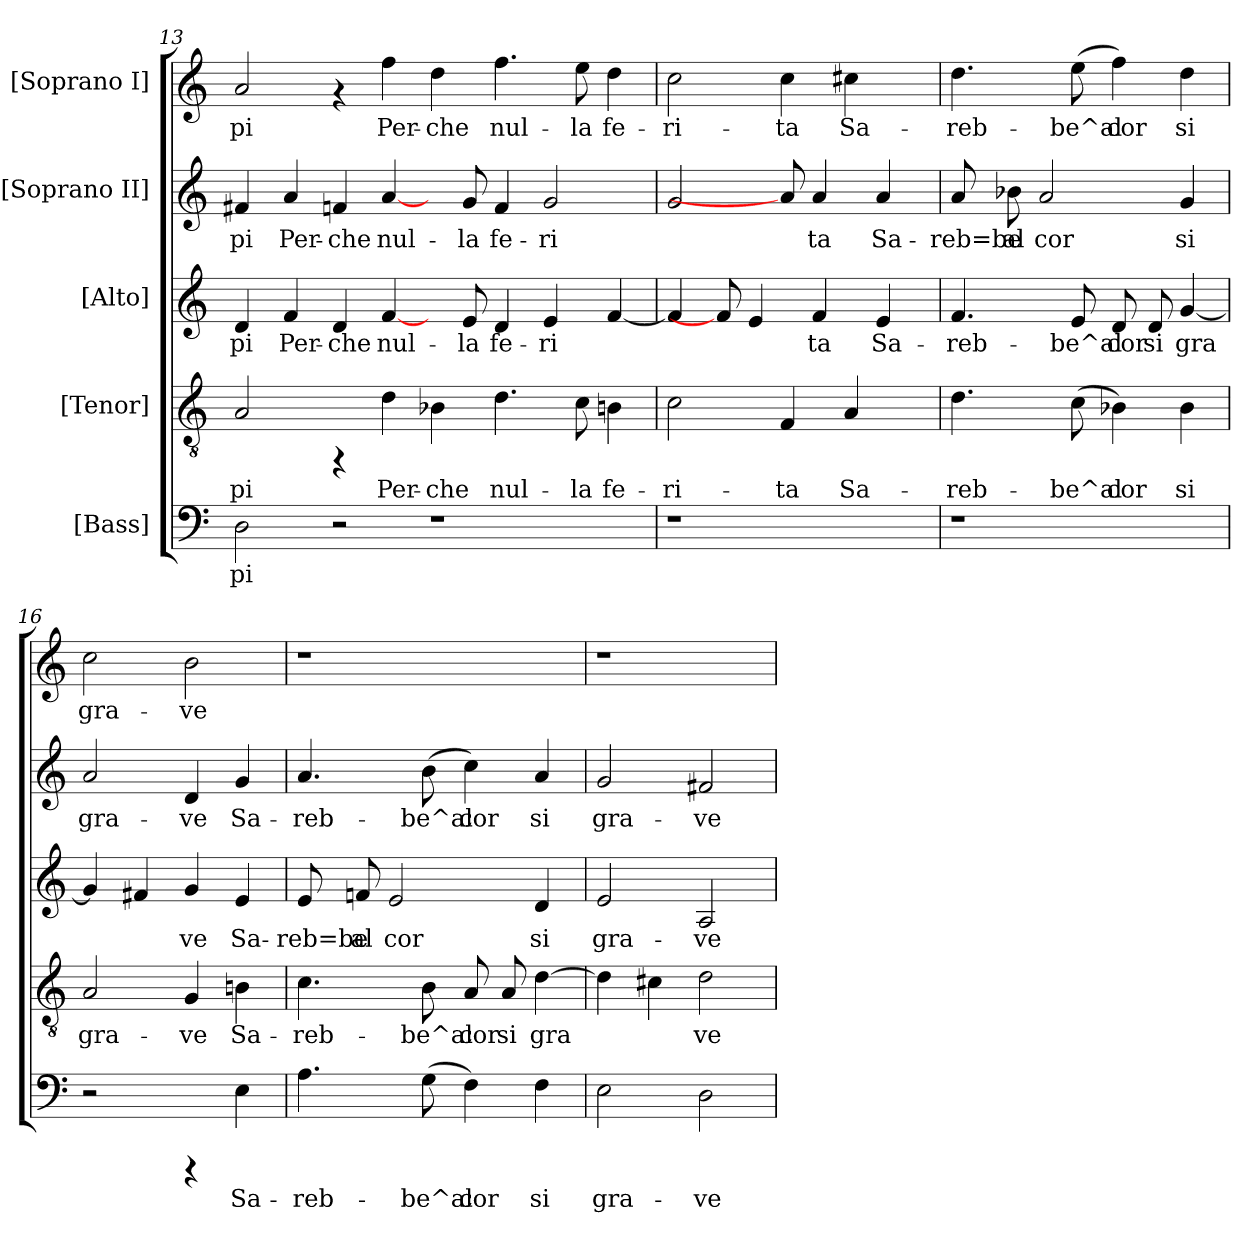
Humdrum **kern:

**kern	**text	**kern	**text	**kern	**text	**kern	**text	**kern	**text
*part5	*part5	*part4	*part4	*part3	*part3	*part2	*part2	*part1	*part1
*staff5	*staff5	*staff4	*staff4	*staff3	*staff3	*staff2	*staff2	*staff1	*staff1
*I"[Bass]	*	*I"[Tenor]	*	*I"[Alto]	*	*I"[Soprano II]	*	*I"[Soprano I]	*
*clefF4	*	*clefGv2	*	*clefG2	*	*clefG2	*	*clefG2	*
*k[]	*	*k[]	*	*k[]	*	*k[]	*	*k[]	*
*C:	*	*C:	*	*C:	*	*C:	*	*C:	*
=13	=13	=13	=13	=13	=13	=13	=13	=13	=13
!	!LO:LY:b	!	!LO:LY:b	!	!LO:LY:b	!	!LO:LY:b:cj	!	!LO:LY:b:cj
2D\	-pi	2A/	-pi	4d/	-pi	4f#X/	-pi	2a/	-pi
!	!	!	!	!	!LO:LY:b	!	!LO:LY:b:cj	!	!
.	.	.	.	4f/	Per-	4a/	Per-	.	.
!	!	!	!	!	!LO:LY:b	!	!LO:LY:b:cj	!	!
2r	.	4rFF	.	4d/	-che	4fn/	-che	4rf	.
!	!	!	!LO:LY:b	!	!LO:LY:b	!	!LO:LY:b:cj	!	!LO:LY:b:cj
.	.	4d\	Per-	[4f/	nul-	[4a/	nul-	4ff\	Per-
!	!	!	!LO:LY:b	!	!	!	!	!	!LO:LY:b:cj
1r	.	4B-X\	-che	8ryy	.	8ryy	.	4dd\	-che
!	!	!	!	!	!LO:LY:b	!	!LO:LY:b:cj	!	!
.	.	.	.	8e/	-la	8g/	-la	.	.
!	!	!	!LO:LY:b	!	!LO:LY:b	!	!LO:LY:b:cj	!	!LO:LY:b:cj
.	.	4.d\	nul-	4d/	fe-	4f/	fe-	4.ff\	nul-
!	!	!	!	!	!LO:LY:b	!	!LO:LY:b:cj	!	!
.	.	.	.	4e/	-ri-	2g/	-ri-	.	.
!	!	!	!LO:LY:b	!	!	!	!	!	!LO:LY:b:cj
.	.	8c\	-la	.	.	.	.	8ee\	-la
!	!	!	!LO:LY:b	!	!LO:LY:b	!	!	!	!LO:LY:b:cj
.	.	4Bn\	fe-	[>4f/	--	.	.	4dd\	fe-
!!LO:PB:g=z
=14	=14	=14	=14	=14	=14	=14	=14	=14	=14
!	!	!	!LO:LY:b	!	!LO:LY:b	!	!LO:LY:b:cj	!	!LO:LY:b:cj
1r	.	2c\	-ri-	4f/]	--	2g/	--	2cc\	-ri-
.	.	.	.	8f/]	.	.	.	.	.
!	!	!	!	!	!LO:LY:b	!	!	!	!
.	.	.	.	4e/	--	.	.	.	.
!	!	!	!LO:LY:b	!	!	!	!	!	!LO:LY:b:cj
.	.	4F/	-ta	.	.	8a/]	.	4cc\	-ta
!	!	!	!	!	!LO:LY:b	!	!LO:LY:b:cj	!	!
.	.	.	.	4f/	-ta	4a/	-ta	.	.
!	!	!	!LO:LY:b	!	!	!	!	!	!LO:LY:b:cj
.	.	4A/	Sa-	.	.	.	.	4cc#X\	Sa-
!	!	!	!	!	!LO:LY:b	!	!LO:LY:b:cj	!	!
.	.	.	.	4e/	Sa-	4a/	Sa-	.	.
8ryy	.	8ryy	.	.	.	.	.	8ryy	.
=15	=15	=15	=15	=15	=15	=15	=15	=15	=15
!	!	!	!LO:LY:b	!	!LO:LY:b	!	!LO:LY:b:cj	!	!LO:LY:b:cj
1r	.	4.d\	-reb-	4.f/	-reb-	8a/	-reb=be	4.dd\	-reb-
!	!	!	!	!	!	!	!LO:LY:b:cj	!	!
.	.	.	.	.	.	8b-X\	al	.	.
!	!	!	!	!	!	!	!LO:LY:b:cj	!	!
.	.	.	.	.	.	2a/	cor	.	.
!	!	!	!LO:LY:b	!	!LO:LY:b	!	!	!	!LO:LY:b:cj
.	.	(<8c\	-be^al	8e/	-be^al	.	.	(<8ee\	-be^al
!	!	!	!LO:LY:b	!	!LO:LY:b	!	!	!	!LO:LY:b:cj
.	.	4B-X\)	cor	8d/	cor	.	.	4ff\)	cor
!	!	!	!	!	!LO:LY:b	!	!	!	!
.	.	.	.	8d/	si	.	.	.	.
!	!	!	!LO:LY:b	!	!LO:LY:b	!	!LO:LY:b:cj	!	!LO:LY:b:cj
.	.	4B-\	si	[<4g/	gra-	4g/	si	4dd\	si
=16	=16	=16	=16	=16	=16	=16	=16	=16	=16
!	!	!	!LO:LY:b	!	!LO:LY:b	!	!LO:LY:b:cj	!	!LO:LY:b:cj
2r	.	2A/	gra-	4g/]	--	2a/	gra-	2cc\	gra-
!	!	!	!	!	!LO:LY:b	!	!	!	!
.	.	.	.	4f#X/	--	.	.	.	.
!	!	!	!LO:LY:b	!	!LO:LY:b	!	!LO:LY:b:cj	!	!LO:LY:b:cj
4rCCC	.	4G/	-ve	4g/	-ve	4d/	-ve	2b\	-ve
!	!LO:LY:b	!	!LO:LY:b	!	!LO:LY:b	!	!LO:LY:b:cj	!	!
4E\	Sa-	4Bn\	Sa-	4e/	Sa-	4g/	Sa-	.	.
=17	=17	=17	=17	=17	=17	=17	=17	=17	=17
!	!LO:LY:b	!	!LO:LY:b	!	!LO:LY:b	!	!LO:LY:b:cj	!	!
4.A\	-reb-	4.c\	-reb-	8e/	-reb=be	4.a/	-reb-	1r	.
!	!	!	!	!	!LO:LY:b	!	!	!	!
.	.	.	.	8fn/	al	.	.	.	.
!	!	!	!	!	!LO:LY:b	!	!	!	!
.	.	.	.	2e/	cor	.	.	.	.
!	!LO:LY:b	!	!LO:LY:b	!	!	!	!LO:LY:b:cj	!	!
(<8G\	-be^al	8B\	-be^al	.	.	(<8b\	-be^al	.	.
!	!LO:LY:b	!	!LO:LY:b	!	!	!	!LO:LY:b:cj	!	!
4F\)	cor	8A/	cor	.	.	4cc\)	cor	.	.
!	!	!	!LO:LY:b	!	!	!	!	!	!
.	.	8A/	si	.	.	.	.	.	.
!	!LO:LY:b	!	!LO:LY:b	!	!LO:LY:b	!	!LO:LY:b:cj	!	!
4F\	si	[<4d\	gra-	4d/	si	4a/	si	.	.
!!LO:PB:g=z
=18	=18	=18	=18	=18	=18	=18	=18	=18	=18
!	!LO:LY:b	!	!LO:LY:b	!	!LO:LY:b	!	!LO:LY:b:cj	!	!
2E\	gra-	4d\]	--	2e/	gra-	2g/	gra-	1r	.
!	!	!	!LO:LY:b	!	!	!	!	!	!
.	.	4c#X\	--	.	.	.	.	.	.
!	!LO:LY:b	!	!LO:LY:b	!	!LO:LY:b	!	!LO:LY:b:cj	!	!
2D\	-ve	2d\	-ve	2A/	-ve	2f#X/	-ve	.	.
=	=	=	=	=	=	=	=	=	=
*-	*-	*-	*-	*-	*-	*-	*-	*-	*-
